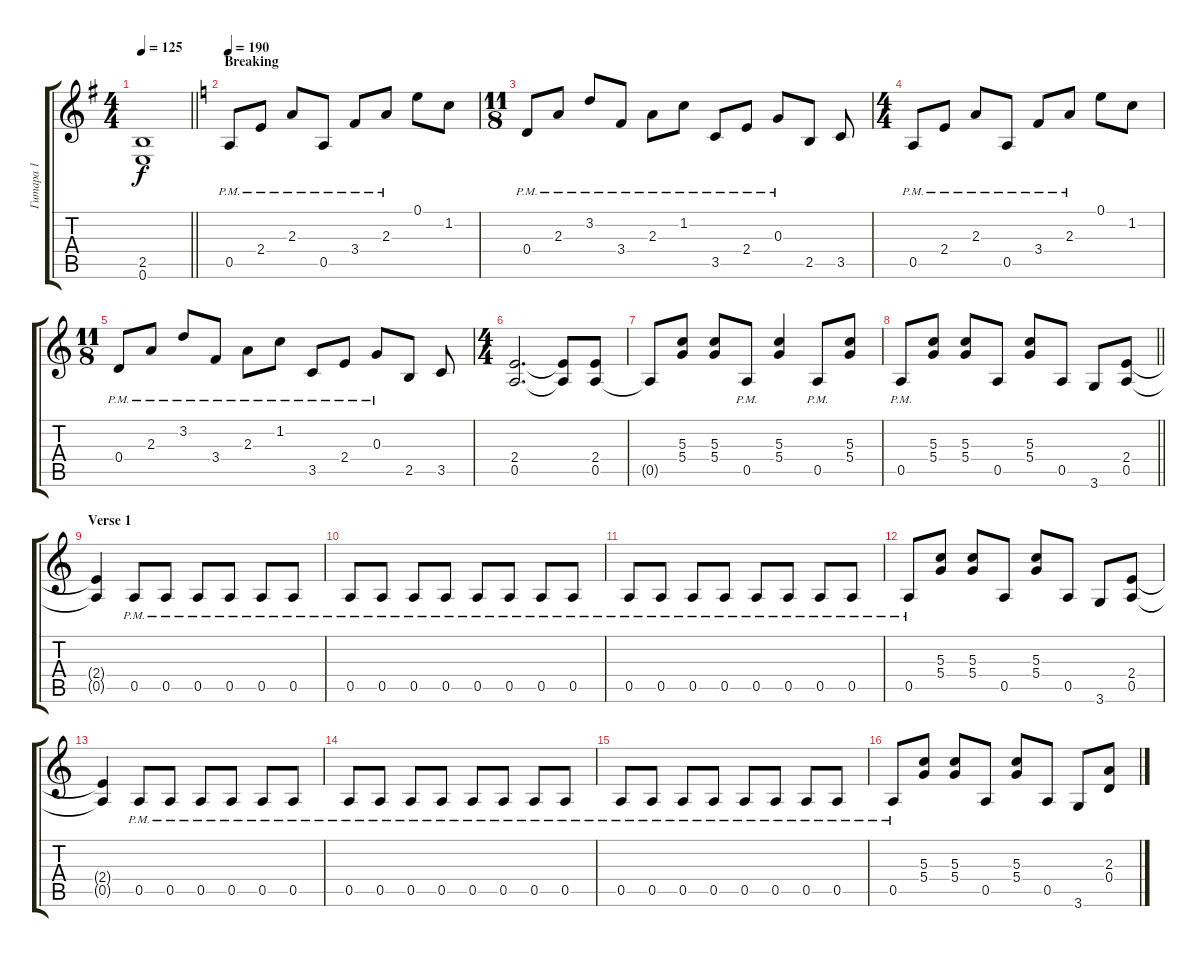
\track ("Гитара 1" "Гитара 1") {instrument distortionguitar}
\staff {score tabs}
\tuning (E4 B3 G3 D3 A2 E2) {hide}
\ts (4 4)
\tempo 125
\clef g2
\barLineRight lightlight
\ks eminor
(2.5{t} 0.6{t}).1{dy f} |
\section ("" "Breaking")
\tempo 190
\ks aminor
0.5{pm}.8 2.4{pm}.8 2.3{pm}.8 0.5{pm}.8 3.4{pm}.8 2.3{pm}.8 0.1.8 1.2.8 |
\ts (11 8)
0.4{pm}.8 2.3{pm}.8 3.2{pm}.8 3.4{pm}.8 2.3{pm}.8 1.2{pm}.8 3.5{pm}.8 2.4{pm}.8 0.3{pm}.8 2.5.8 3.5.8 |
\ts (4 4)
0.5{pm}.8 2.4{pm}.8 2.3{pm}.8 0.5{pm}.8 3.4{pm}.8 2.3{pm}.8 0.1.8 1.2.8 |
\ts (11 8)
0.4{pm}.8 2.3{pm}.8 3.2{pm}.8 3.4{pm}.8 2.3{pm}.8 1.2{pm}.8 3.5{pm}.8 2.4{pm}.8 0.3{pm}.8 2.5.8 3.5.8 |
\ts (4 4)
(2.4 0.5).2{d} (2.4{t} 0.5{t}).8 (2.4 0.5).8 |
0.5{t}.8 (5.3 5.4).8 (5.3 5.4).8 0.5{pm}.8 (5.3 5.4).4 0.5{pm}.8 (5.3 5.4).8 |
\barLineRight lightlight
0.5{pm}.8 (5.3 5.4).8 (5.3 5.4).8 0.5.8 (5.3 5.4).8 0.5.8 3.6.8 (2.4 0.5).8 |
\section ("" "Verse 1")
(2.4{t} 0.5{t}).4 0.5{pm}.8 0.5{pm}.8 0.5{pm}.8 0.5{pm}.8 0.5{pm}.8 0.5{pm}.8 |
0.5{pm}.8 0.5{pm}.8 0.5{pm}.8 0.5{pm}.8 0.5{pm}.8 0.5{pm}.8 0.5{pm}.8 0.5{pm}.8 |
0.5{pm}.8 0.5{pm}.8 0.5{pm}.8 0.5{pm}.8 0.5{pm}.8 0.5{pm}.8 0.5{pm}.8 0.5{pm}.8 |
0.5{pm}.8 (5.3 5.4).8 (5.3 5.4).8 0.5.8 (5.3 5.4).8 0.5.8 3.6.8 (2.4 0.5).8 |
(2.4{t} 0.5{t}).4 0.5{pm}.8 0.5{pm}.8 0.5{pm}.8 0.5{pm}.8 0.5{pm}.8 0.5{pm}.8 |
0.5{pm}.8 0.5{pm}.8 0.5{pm}.8 0.5{pm}.8 0.5{pm}.8 0.5{pm}.8 0.5{pm}.8 0.5{pm}.8 |
0.5{pm}.8 0.5{pm}.8 0.5{pm}.8 0.5{pm}.8 0.5{pm}.8 0.5{pm}.8 0.5{pm}.8 0.5{pm}.8 |
0.5{pm}.8 (5.3 5.4).8 (5.3 5.4).8 0.5.8 (5.3 5.4).8 0.5.8 3.6.8 (2.3 0.4).8
